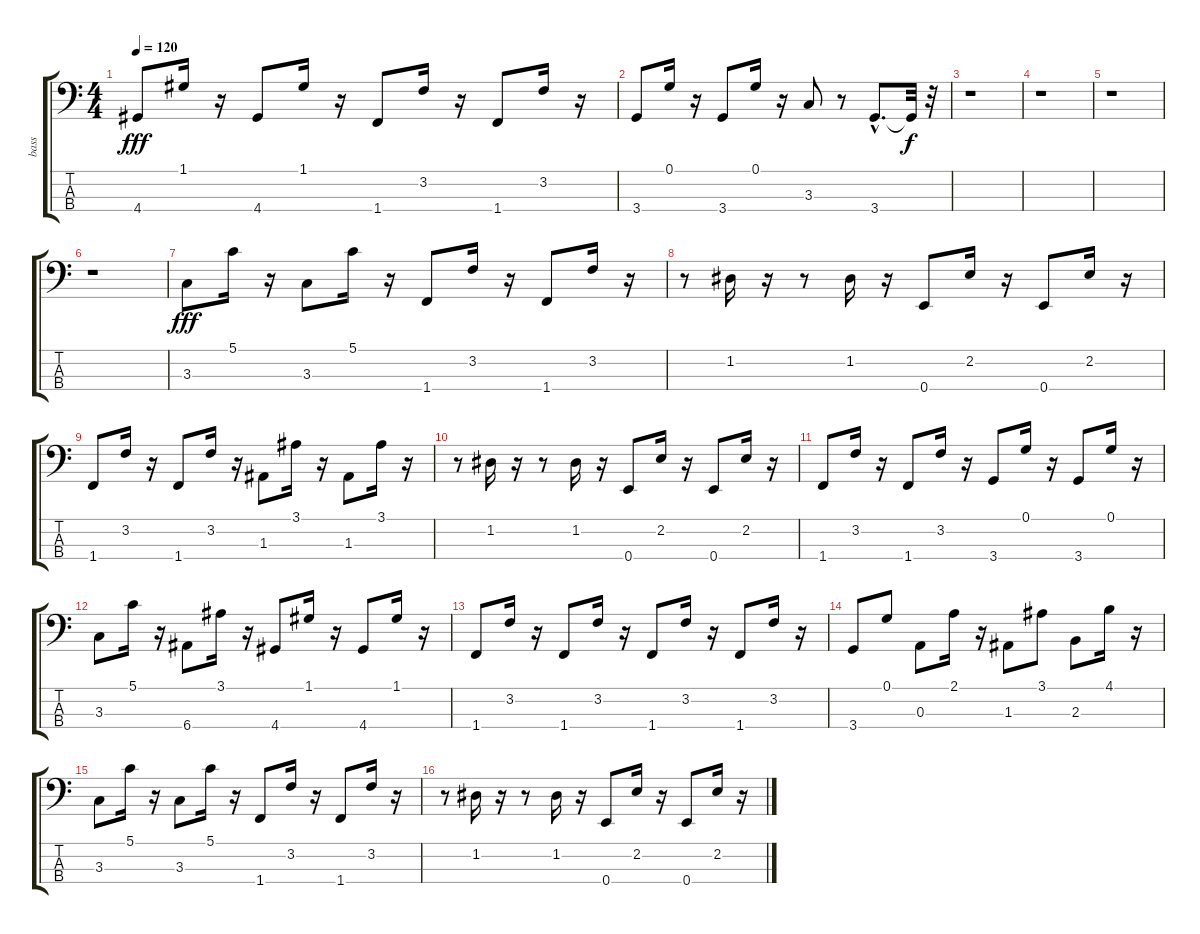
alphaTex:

\track ("bass" "bass") {instrument slapbass2}
\staff {score tabs}
\tuning (G2 D2 A1 E1) {hide}
\ts (4 4)
\tempo 120
\clef f4
\ks c
4.4.8{dy fff} 1.1.16 r.16 4.4.8 1.1.16 r.16 1.4.8 3.2.16 r.16 1.4.8 3.2.16 r.16 |
3.4.8 0.1.16 r.16 3.4.8 0.1.16 r.16 3.3.8 r.8 3.4{hac}.8{d} 3.4{t}.32{dy f} r.32 |
r.1 |
r.1 |
r.1 |
r.1 |
3.3.8{dy fff} 5.1.16 r.16 3.3.8 5.1.16 r.16 1.4.8 3.2.16 r.16 1.4.8 3.2.16 r.16 |
r.8 1.2.16 r.16 r.8 1.2.16 r.16 0.4.8 2.2.16 r.16 0.4.8 2.2.16 r.16 |
1.4.8 3.2.16 r.16 1.4.8 3.2.16 r.16 1.3.8 3.1.16 r.16 1.3.8 3.1.16 r.16 |
r.8 1.2.16 r.16 r.8 1.2.16 r.16 0.4.8 2.2.16 r.16 0.4.8 2.2.16 r.16 |
1.4.8 3.2.16 r.16 1.4.8 3.2.16 r.16 3.4.8 0.1.16 r.16 3.4.8 0.1.16 r.16 |
3.3.8 5.1.16 r.16 6.4.8 3.1.16 r.16 4.4.8 1.1.16 r.16 4.4.8 1.1.16 r.16 |
1.4.8 3.2.16 r.16 1.4.8 3.2.16 r.16 1.4.8 3.2.16 r.16 1.4.8 3.2.16 r.16 |
3.4.8 0.1.8 0.3.8 2.1.16 r.16 1.3.8 3.1.8 2.3.8 4.1.16 r.16 |
3.3.8 5.1.16 r.16 3.3.8 5.1.16 r.16 1.4.8 3.2.16 r.16 1.4.8 3.2.16 r.16 |
r.8 1.2.16 r.16 r.8 1.2.16 r.16 0.4.8 2.2.16 r.16 0.4.8 2.2.16 r.16
